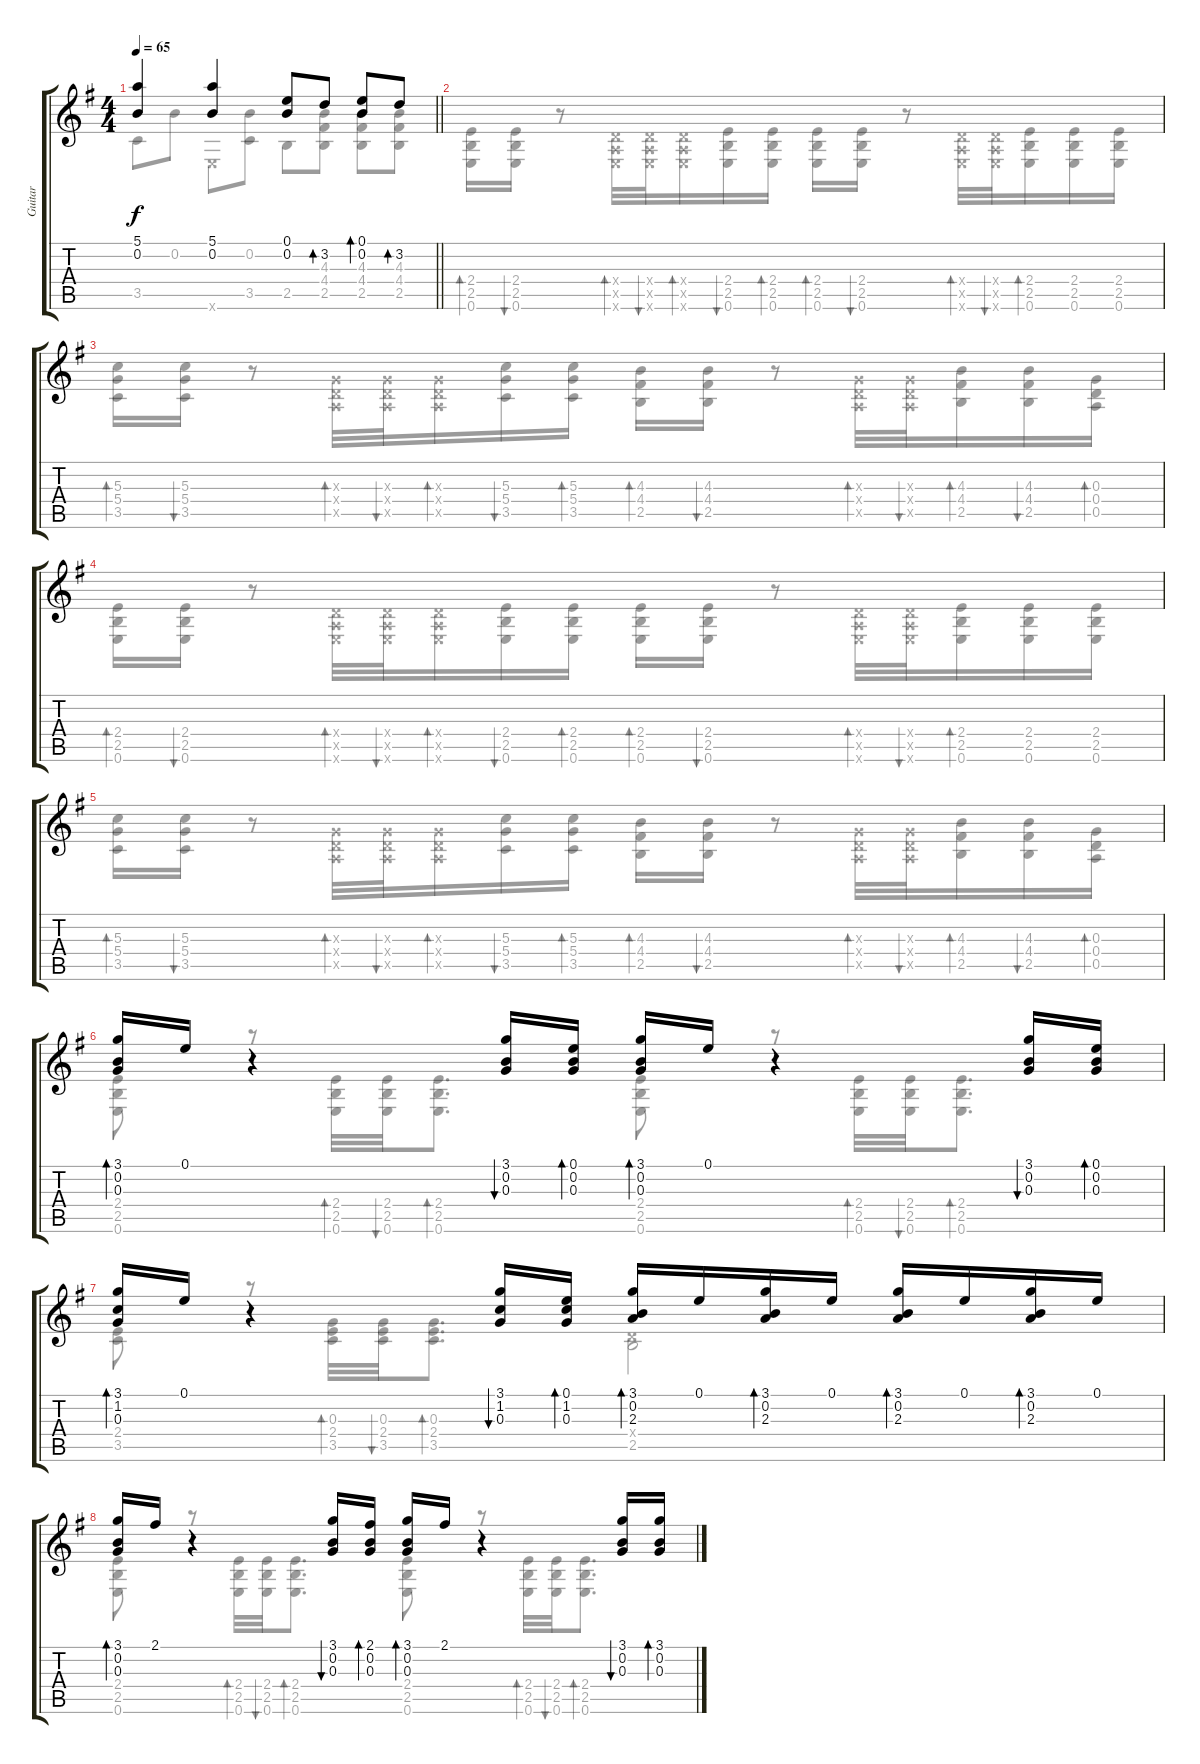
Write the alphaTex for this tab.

\track (" Guitar" " Guitar") {instrument acousticguitarsteel}
\staff {score tabs}
\tuning (E4 B3 G3 D3 A2 E2) {hide}
\voice
\ts (4 4)
\tempo 65
\clef g2
\barLineRight lightlight
\ks eminor
(5.1 0.2).4{dy f} (5.1 0.2).4 (0.1 0.2).8 3.2.8{bd 30} (0.1 0.2).8{bd 30} 3.2.8{bd 30} |
|
|
|
|
(3.1 0.2 0.3).16{bd 30} 0.1.16 r.4 (3.1 0.2 0.3).16{bu 30} (0.1 0.2 0.3).16{bd 30} (3.1 0.2 0.3).16{bd 30} 0.1.16 r.4 (3.1 0.2 0.3).16{bu 30} (0.1 0.2 0.3).16{bd 30} |
(3.1 1.2 0.3).16{bd 30} 0.1.16 r.4 (3.1 1.2 0.3).16{bu 30} (0.1 1.2 0.3).16{bd 30} (3.1 0.2 2.3).16{bd 30} 0.1.16 (3.1 0.2 2.3).16{bd 30} 0.1.16 (3.1 0.2 2.3).16{bd 30} 0.1.16 (3.1 0.2 2.3).16{bd 30} 0.1.16 |
(3.1 0.2 0.3).16{bd 30} 2.1.16 r.4 (3.1 0.2 0.3).16{bu 30} (2.1 0.2 0.3).16{bd 30} (3.1 0.2 0.3).16{bd 30} 2.1.16 r.4 (3.1 0.2 0.3).16{bu 30} (3.1 0.2 0.3).16{bd 30}
\voice
\clef g2
\ottava regular
\simile none
\barLineRight lightlight
\ks eminor
3.5.8{dy f} 0.2.8 0.6{x}.8 (0.2 3.5).8 2.5.8 (4.3 4.4 2.5).8 (4.3 4.4 2.5).8 (4.3 4.4 2.5).8 |
(2.4 2.5 0.6).16{bd 30} (2.4 2.5 0.6).16{bu 30} r.8 (0.4{x} 0.5{x} 0.6{x}).32{bd 30} (0.4{x} 0.5{x} 0.6{x}).32{bu 30} (0.4{x} 0.5{x} 0.6{x}).16{bd 30} (2.4 2.5 0.6).16{bu 30} (2.4 2.5 0.6).16{bd 30} (2.4 2.5 0.6).16{bd 30} (2.4 2.5 0.6).16{bu 30} r.8 (0.4{x} 0.5{x} 0.6{x}).32{bd 30} (0.4{x} 0.5{x} 0.6{x}).32{bu 30} (2.4 2.5 0.6).16{bd 30} (2.4 2.5 0.6).16 (2.4 2.5 0.6).16 |
(5.3 5.4 3.5).16{bd 30} (5.3 5.4 3.5).16{bu 30} r.8 (0.3{x} 0.4{x} 0.5{x}).32{bd 30} (0.3{x} 0.4{x} 0.5{x}).32{bu 30} (0.3{x} 0.4{x} 0.5{x}).16{bd 30} (5.3 5.4 3.5).16{bu 30} (5.3 5.4 3.5).16{bd 30} (4.3 4.4 2.5).16{bd 30} (4.3 4.4 2.5).16{bu 30} r.8 (0.3{x} 0.4{x} 0.5{x}).32{bd 30} (0.3{x} 0.4{x} 0.5{x}).32{bu 30} (4.3 4.4 2.5).16{bd 30} (4.3 4.4 2.5).16{bu 30} (0.3 0.4 0.5).16{bd 30} |
(2.4 2.5 0.6).16{bd 30} (2.4 2.5 0.6).16{bu 30} r.8 (0.4{x} 0.5{x} 0.6{x}).32{bd 30} (0.4{x} 0.5{x} 0.6{x}).32{bu 30} (0.4{x} 0.5{x} 0.6{x}).16{bd 30} (2.4 2.5 0.6).16{bu 30} (2.4 2.5 0.6).16{bd 30} (2.4 2.5 0.6).16{bd 30} (2.4 2.5 0.6).16{bu 30} r.8 (0.4{x} 0.5{x} 0.6{x}).32{bd 30} (0.4{x} 0.5{x} 0.6{x}).32{bu 30} (2.4 2.5 0.6).16{bd 30} (2.4 2.5 0.6).16 (2.4 2.5 0.6).16 |
(5.3 5.4 3.5).16{bd 30} (5.3 5.4 3.5).16{bu 30} r.8 (0.3{x} 0.4{x} 0.5{x}).32{bd 30} (0.3{x} 0.4{x} 0.5{x}).32{bu 30} (0.3{x} 0.4{x} 0.5{x}).16{bd 30} (5.3 5.4 3.5).16{bu 30} (5.3 5.4 3.5).16{bd 30} (4.3 4.4 2.5).16{bd 30} (4.3 4.4 2.5).16{bu 30} r.8 (0.3{x} 0.4{x} 0.5{x}).32{bd 30} (0.3{x} 0.4{x} 0.5{x}).32{bu 30} (4.3 4.4 2.5).16{bd 30} (4.3 4.4 2.5).16{bu 30} (0.3 0.4 0.5).16{bd 30} |
(2.4 2.5 0.6).8 r.8 (2.4 2.5 0.6).32{bd 30} (2.4 2.5 0.6).32{bu 30} (2.4 2.5 0.6).8{d bd 30} (2.4 2.5 0.6).8 r.8 (2.4 2.5 0.6).32{bd 30} (2.4 2.5 0.6).32{bu 30} (2.4 2.5 0.6).8{d bd 30} |
(2.4 3.5).8 r.8 (0.3 2.4 3.5).32{bd 30} (0.3 2.4 3.5).32{bu 30} (0.3 2.4 3.5).8{d bd 30} (0.4{x} 2.5).2 |
(2.4 2.5 0.6).8 r.8 (2.4 2.5 0.6).32{bd 30} (2.4 2.5 0.6).32{bu 30} (2.4 2.5 0.6).8{d bd 30} (2.4 2.5 0.6).8 r.8 (2.4 2.5 0.6).32{bd 30} (2.4 2.5 0.6).32{bu 30} (2.4 2.5 0.6).8{d bd 30}
